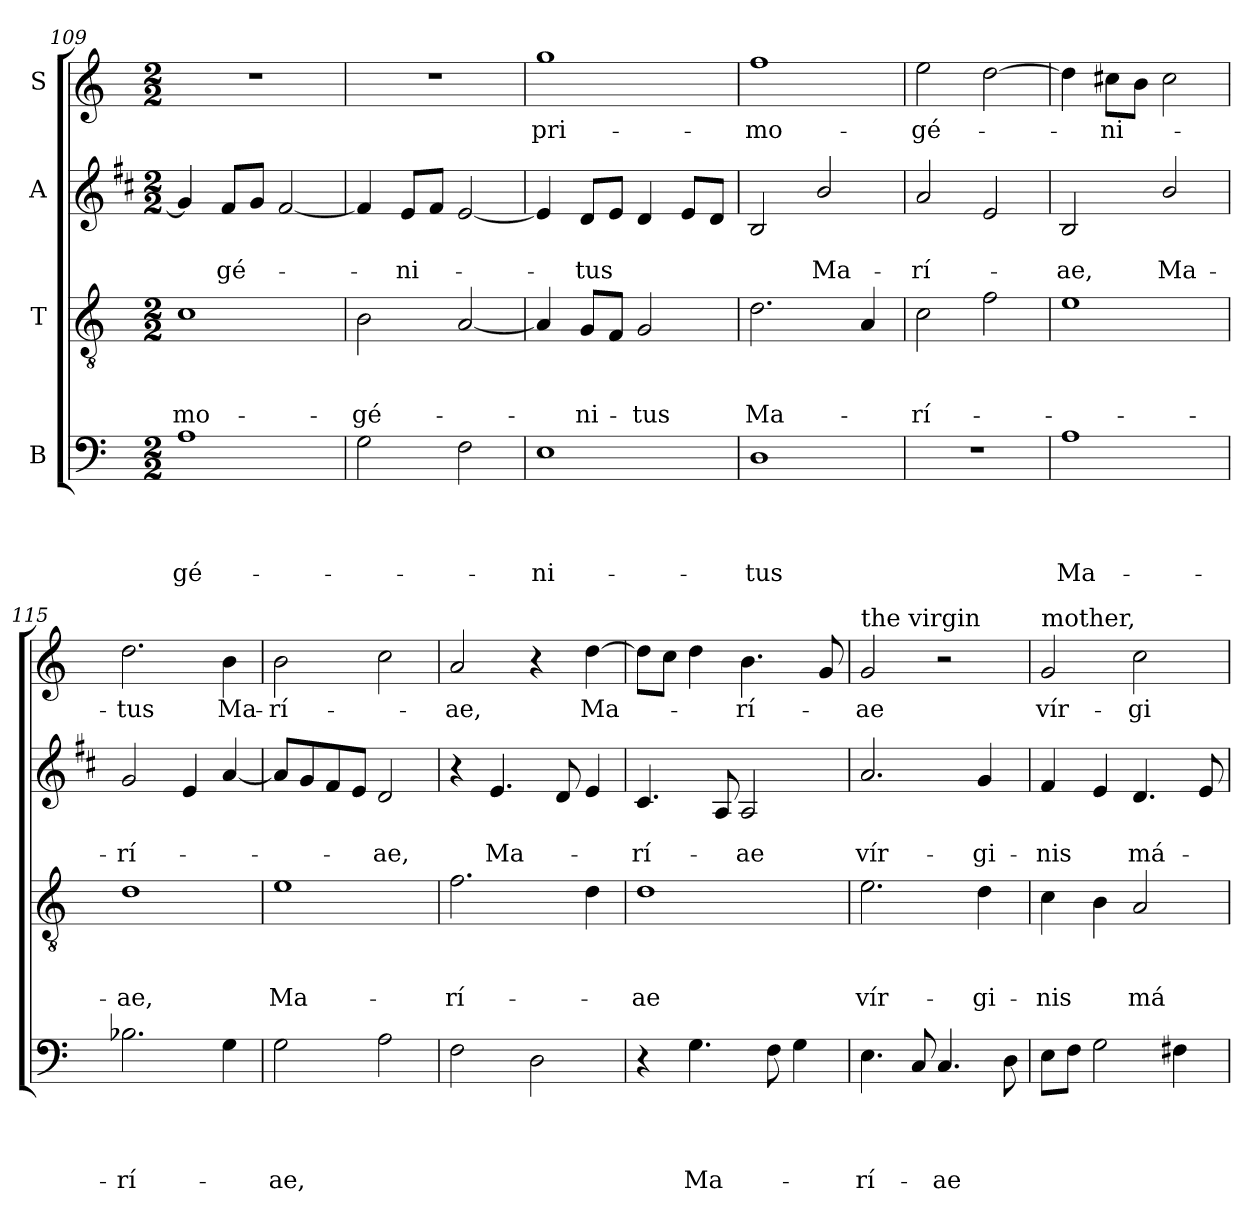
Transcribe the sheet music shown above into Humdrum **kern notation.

**kern	**text	**text	**text	**text	**kern	**text	**text	**text	**kern	**text	**text	**kern	**text
*part4	*part4	*part4	*part4	*part4	*part3	*part3	*part3	*part3	*part2	*part2	*part2	*part1	*part1
*staff4	*staff4	*staff4	*staff4	*staff4	*staff3	*staff3	*staff3	*staff3	*staff2	*staff2	*staff2	*staff1	*staff1
*I"B	*	*	*	*	*I"T	*	*	*	*I"A	*	*	*I"S	*
*clefF4	*	*	*	*	*clefGv2	*	*	*	*clefG2	*	*	*clefG2	*
*	*	*	*	*	*	*	*	*	*ITrd1c2	*	*	*	*
*k[]	*	*	*	*	*k[]	*	*	*	*k[]	*	*	*k[]	*
*C:	*	*	*	*	*C:	*	*	*	*C:	*	*	*C:	*
*M2/2	*	*	*	*	*M2/2	*	*	*	*M2/2	*	*	*M2/2	*
=109	=109	=109	=109	=109	=109	=109	=109	=109	=109	=109	=109	=109	=109
!	!	!	!	!LO:LY:b	!	!	!	!LO:LY:b	!	!	!	!	!
1A	.	.	.	-gé-	1c	.	.	-mo-	4f/]	.	.	1r	.
!	!	!	!	!	!	!	!	!	!	!	!LO:LY:b	!	!
.	.	.	.	.	.	.	.	.	8e/L	.	-gé-	.	.
.	.	.	.	.	.	.	.	.	8f/J	.	.	.	.
.	.	.	.	.	.	.	.	.	[2e/	.	.	.	.
=110	=110	=110	=110	=110	=110	=110	=110	=110	=110	=110	=110	=110	=110
!	!	!	!	!	!	!	!	!LO:LY:b	!	!	!	!	!
2G\	.	.	.	.	2B\	.	.	-gé-	4e/]	.	.	1r	.
!	!	!	!	!	!	!	!	!	!	!	!LO:LY:b	!	!
.	.	.	.	.	.	.	.	.	8d/L	.	-ni-	.	.
.	.	.	.	.	.	.	.	.	8e/J	.	.	.	.
2F\	.	.	.	.	[2A/	.	.	.	[2d/	.	.	.	.
!!LO:PB:g=z
=111	=111	=111	=111	=111	=111	=111	=111	=111	=111	=111	=111	=111	=111
!	!	!	!	!LO:LY:b	!	!	!	!	!	!	!	!	!LO:LY:b
1E	.	.	.	-ni-	4A/]	.	.	.	4d/]	.	.	1gg	pri-
!	!	!	!	!	!	!	!	!LO:LY:b	!	!	!LO:LY:b	!	!
.	.	.	.	.	8G/L	.	.	-ni-	8c/L	.	-tus	.	.
.	.	.	.	.	8F/J	.	.	.	8d/J	.	.	.	.
!	!	!	!	!	!	!	!	!LO:LY:b	!	!	!	!	!
.	.	.	.	.	2G/	.	.	-tus	4c/	.	.	.	.
.	.	.	.	.	.	.	.	.	8d/L	.	.	.	.
.	.	.	.	.	.	.	.	.	8c/J	.	.	.	.
=112	=112	=112	=112	=112	=112	=112	=112	=112	=112	=112	=112	=112	=112
!	!	!	!	!LO:LY:b	!	!	!	!LO:LY:b	!	!	!	!	!LO:LY:b
1D	.	.	.	-tus	2.d\	.	.	Ma-	2A/	.	.	1ff	-mo-
!	!	!	!	!	!	!	!	!	!	!	!LO:LY:b	!	!
.	.	.	.	.	.	.	.	.	2a/	.	Ma-	.	.
.	.	.	.	.	4A/	.	.	.	.	.	.	.	.
=113	=113	=113	=113	=113	=113	=113	=113	=113	=113	=113	=113	=113	=113
!	!	!	!	!	!	!	!	!LO:LY:b	!	!	!LO:LY:b	!	!LO:LY:b
1r	.	.	.	.	2c\	.	.	-rí-	2g/	.	-rí-	2ee\	-gé-
.	.	.	.	.	2f\	.	.	.	2d/	.	.	[2dd\	.
=114	=114	=114	=114	=114	=114	=114	=114	=114	=114	=114	=114	=114	=114
!	!	!	!	!LO:LY:b	!	!	!	!	!	!	!LO:LY:b	!	!
1A	.	.	.	Ma-	1e	.	.	.	2A/	.	-ae,	4dd\]	.
!	!	!	!	!	!	!	!	!	!	!	!	!	!LO:LY:b
.	.	.	.	.	.	.	.	.	.	.	.	8cc#\L	-ni-
.	.	.	.	.	.	.	.	.	.	.	.	8b\J	.
!	!	!	!	!	!	!	!	!	!	!	!LO:LY:b	!	!
.	.	.	.	.	.	.	.	.	2a/	.	Ma-	2cc#\	.
=115	=115	=115	=115	=115	=115	=115	=115	=115	=115	=115	=115	=115	=115
!	!	!	!	!LO:LY:b	!	!	!	!LO:LY:b	!	!	!LO:LY:b	!	!LO:LY:b
2.B-\	.	.	.	-rí-	1d	.	.	-ae,	2f/	.	-rí-	2.dd\	-tus
.	.	.	.	.	.	.	.	.	4d/	.	.	.	.
!	!	!	!	!	!	!	!	!	!	!	!	!	!LO:LY:b
4G\	.	.	.	.	.	.	.	.	[4g/	.	.	4b\	Ma-
=116	=116	=116	=116	=116	=116	=116	=116	=116	=116	=116	=116	=116	=116
!	!	!	!	!LO:LY:b	!	!	!	!LO:LY:b	!	!	!	!	!LO:LY:b
2G\	.	.	.	-ae,	1e	.	.	Ma-	8g/L]	.	.	2b\	-rí-
.	.	.	.	.	.	.	.	.	8f/	.	.	.	.
.	.	.	.	.	.	.	.	.	8e/	.	.	.	.
.	.	.	.	.	.	.	.	.	8d/J	.	.	.	.
!	!	!	!	!	!	!	!	!	!	!	!LO:LY:b	!	!
2A\	.	.	.	.	.	.	.	.	2c/	.	-ae,	2cc\	.
!!LO:LB:g=z
=117	=117	=117	=117	=117	=117	=117	=117	=117	=117	=117	=117	=117	=117
!	!	!	!	!	!	!	!	!LO:LY:b	!	!	!	!	!LO:LY:b
2F\	.	.	.	.	2.f\	.	.	-rí-	4r	.	.	2a/	-ae,
!	!	!	!	!	!	!	!	!	!	!	!LO:LY:b	!	!
.	.	.	.	.	.	.	.	.	4.d/	.	Ma-	.	.
2D\	.	.	.	.	.	.	.	.	.	.	.	4r	.
.	.	.	.	.	.	.	.	.	8c/	.	.	.	.
!	!	!	!	!	!	!	!	!	!	!	!	!	!LO:LY:b
.	.	.	.	.	4d\	.	.	.	4d/	.	.	[4dd\	Ma-
=118	=118	=118	=118	=118	=118	=118	=118	=118	=118	=118	=118	=118	=118
!	!	!	!	!	!	!	!	!LO:LY:b	!	!	!LO:LY:b	!	!
4r	.	.	.	.	1d	.	.	-ae	4.B/	.	-rí-	8dd\L]	.
.	.	.	.	.	.	.	.	.	.	.	.	8cc\J	.
!	!	!	!	!LO:LY:b	!	!	!	!	!	!	!	!	!
4.G\	.	.	.	Ma-	.	.	.	.	.	.	.	4dd\	.
.	.	.	.	.	.	.	.	.	8G/	.	.	.	.
!	!	!	!	!	!	!	!	!	!	!	!LO:LY:b	!	!LO:LY:b
.	.	.	.	.	.	.	.	.	2G/	.	-ae	4.b\	-rí-
8F\	.	.	.	.	.	.	.	.	.	.	.	.	.
4G\	.	.	.	.	.	.	.	.	.	.	.	.	.
.	.	.	.	.	.	.	.	.	.	.	.	8g/	.
=119	=119	=119	=119	=119	=119	=119	=119	=119	=119	=119	=119	=119	=119
!	!	!	!	!	!	!	!	!	!	!	!	!LO:TX:a:t=the virgin	!
!	!	!	!	!LO:LY:b	!	!	!	!LO:LY:b	!	!	!LO:LY:b	!	!LO:LY:b
4.E\	.	.	.	-rí-	2.e\	.	.	vír-	2.g/	.	vír-	2g/	-ae
8C/	.	.	.	.	.	.	.	.	.	.	.	.	.
!	!	!	!	!LO:LY:b	!	!	!	!	!	!	!	!	!
4.C/	.	.	.	-ae	.	.	.	.	.	.	.	2r	.
!	!	!	!	!	!	!	!	!LO:LY:b	!	!	!LO:LY:b	!	!
.	.	.	.	.	4d\	.	.	-gi-	4f/	.	-gi-	.	.
8D\	.	.	.	.	.	.	.	.	.	.	.	.	.
=120	=120	=120	=120	=120	=120	=120	=120	=120	=120	=120	=120	=120	=120
!	!	!	!	!	!	!	!	!	!	!	!	!LO:TX:a:t=mother,	!
!	!	!	!	!	!	!	!	!LO:LY:b	!	!	!LO:LY:b	!	!LO:LY:b
8E\L	.	.	.	.	4c\	.	.	-nis	4e/	.	-nis	2g/	vír-
8F\J	.	.	.	.	.	.	.	.	.	.	.	.	.
2G\	.	.	.	.	4B\	.	.	.	4d/	.	.	.	.
!	!	!	!	!	!	!	!	!LO:LY:b	!	!	!LO:LY:b	!	!LO:LY:b
.	.	.	.	.	2A/	.	.	má-	4.c/	.	má-	2cc\	-gi-
4F#\	.	.	.	.	.	.	.	.	.	.	.	.	.
.	.	.	.	.	.	.	.	.	8d/	.	.	.	.
=	=	=	=	=	=	=	=	=	=	=	=	=	=
*-	*-	*-	*-	*-	*-	*-	*-	*-	*-	*-	*-	*-	*-
